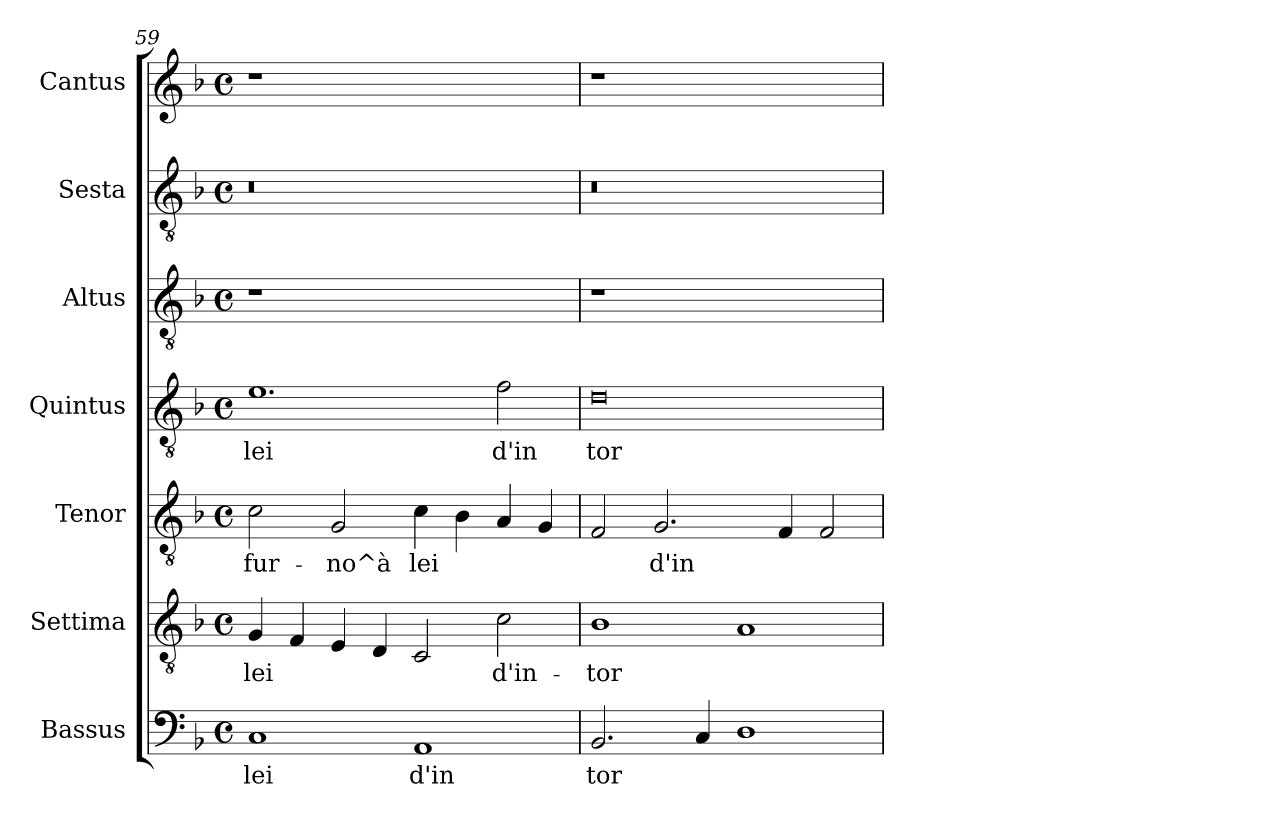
**kern	**text	**kern	**text	**kern	**text	**kern	**text	**kern	**kern	**kern
*part7	*part7	*part6	*part6	*part5	*part5	*part4	*part4	*part3	*part2	*part1
*staff7	*staff7	*staff6	*staff6	*staff5	*staff5	*staff4	*staff4	*staff3	*staff2	*staff1
*I"Bassus	*	*I"Settima	*	*I"Tenor	*	*I"Quintus	*	*I"Altus	*I"Sesta	*I"Cantus
!!LO:PB:g=z
*clefF4	*	*clefGv2	*	*clefGv2	*	*clefGv2	*	*clefGv2	*clefGv2	*clefG2
*k[b-]	*	*k[b-]	*	*k[b-]	*	*k[b-]	*	*k[b-]	*k[b-]	*k[b-]
*F:	*	*F:	*	*F:	*	*F:	*	*F:	*F:	*F:
*M4/4	*	*M4/4	*	*M4/4	*	*M4/4	*	*M4/4	*M4/4	*M4/4
*met(c)	*	*met(c)	*	*met(c)	*	*met(c)	*	*met(c)	*met(c)	*met(c)
=59	=59	=59	=59	=59	=59	=59	=59	=59	=59	=59
!	!LO:LY:b:cj	!	!LO:LY:b:cj	!	!LO:LY:b:cj	!	!LO:LY:b:cj	!	!	!
1C	lei	4G/	lei	2c\	fur-	1.e	lei	1r	0r	1r
!	!	!	!LO:LY:b:cj	!	!	!	!	!	!	!
.	.	4F/	.	.	.	.	.	.	.	.
!	!	!	!LO:LY:b:cj	!	!LO:LY:b:cj	!	!	!	!	!
.	.	4E/	.	2G/	-no^à	.	.	.	.	.
!	!	!	!LO:LY:b:cj	!	!	!	!	!	!	!
.	.	4D/	.	.	.	.	.	.	.	.
!	!LO:LY:b:cj	!	!LO:LY:b:cj	!	!LO:LY:b:cj	!	!	!	!	!
1AA	d'in	2C/	.	4c\	lei	.	.	1ryy	.	1ryy
!	!	!	!	!	!LO:LY:b:cj	!	!	!	!	!
.	.	.	.	4B-\	.	.	.	.	.	.
!	!	!	!LO:LY:b:cj	!	!LO:LY:b:cj	!	!LO:LY:b:cj	!	!	!
.	.	2c\	d'in-	4A/	.	2f\	d'in	.	.	.
!	!	!	!	!	!LO:LY:b:cj	!	!	!	!	!
.	.	.	.	4G/	.	.	.	.	.	.
=60	=60	=60	=60	=60	=60	=60	=60	=60	=60	=60
!	!LO:LY:b:cj	!	!LO:LY:b:cj	!	!LO:LY:b:cj	!	!LO:LY:b:cj	!	!	!
2.BB-/	tor	1B-	-tor-	2F/	.	0d	tor	1r	0r	1r
!	!	!	!	!	!LO:LY:b:cj	!	!	!	!	!
.	.	.	.	2.G/	d'in-	.	.	.	.	.
!	!LO:LY:b:cj	!	!	!	!	!	!	!	!	!
4C/	.	.	.	.	.	.	.	.	.	.
!	!LO:LY:b:cj	!	!LO:LY:b:cj	!	!	!	!	!	!	!
1D	.	1A	--	.	.	.	.	1ryy	.	1ryy
!	!	!	!	!	!LO:LY:b:cj	!	!	!	!	!
.	.	.	.	4F/	--	.	.	.	.	.
!	!	!	!	!	!LO:LY:b:cj	!	!	!	!	!
.	.	.	.	2F/	--	.	.	.	.	.
=	=	=	=	=	=	=	=	=	=	=
*-	*-	*-	*-	*-	*-	*-	*-	*-	*-	*-
